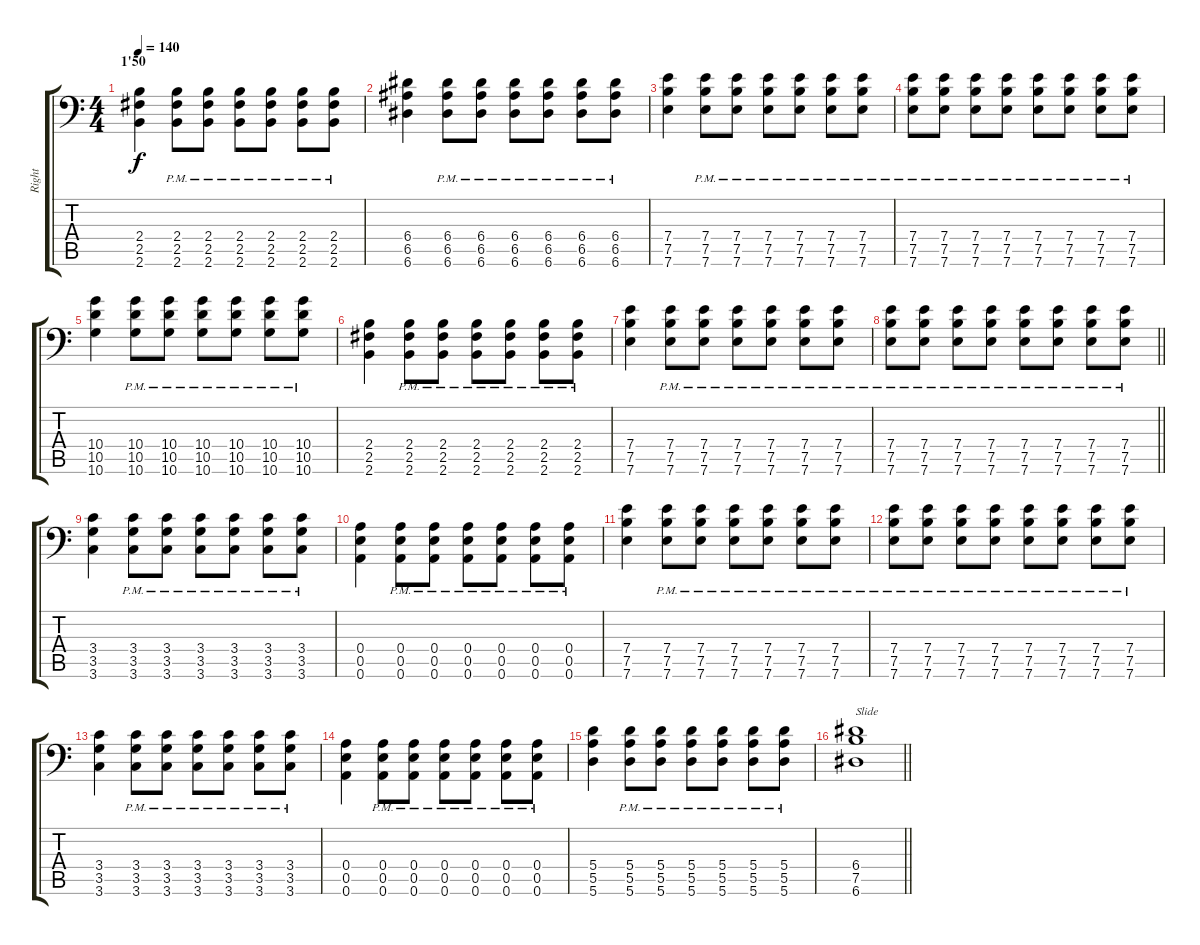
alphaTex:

\track ("Right" "Right") {instrument distortionguitar}
\staff {score tabs}
\tuning (B3 Gb3 D3 A2 E2 A1) {hide}
\ts (4 4)
\section ("" "1'50")
\tempo 140
\clef f4
\ks c
(2.4 2.5 2.6).4{dy f} (2.4{pm} 2.5{pm} 2.6{pm}).8 (2.4{pm} 2.5{pm} 2.6{pm}).8 (2.4{pm} 2.5{pm} 2.6{pm}).8 (2.4{pm} 2.5{pm} 2.6{pm}).8 (2.4{pm} 2.5{pm} 2.6{pm}).8 (2.4{pm} 2.5{pm} 2.6{pm}).8 |
(6.4 6.5 6.6).4 (6.4{pm} 6.5{pm} 6.6{pm}).8 (6.4{pm} 6.5{pm} 6.6{pm}).8 (6.4{pm} 6.5{pm} 6.6).8 (6.4{pm} 6.5{pm} 6.6{pm}).8 (6.4{pm} 6.5{pm} 6.6{pm}).8 (6.4{pm} 6.5{pm} 6.6{pm}).8 |
(7.4 7.5 7.6).4 (7.4{pm} 7.5{pm} 7.6{pm}).8 (7.4{pm} 7.5{pm} 7.6{pm}).8 (7.4{pm} 7.5{pm} 7.6{pm}).8 (7.4{pm} 7.5{pm} 7.6{pm}).8 (7.4{pm} 7.5{pm} 7.6{pm}).8 (7.4{pm} 7.5{pm} 7.6{pm}).8 |
(7.4{pm} 7.5{pm} 7.6{pm}).8 (7.4{pm} 7.5{pm} 7.6{pm}).8 (7.4{pm} 7.5{pm} 7.6{pm}).8 (7.4{pm} 7.5{pm} 7.6{pm}).8 (7.4{pm} 7.5{pm} 7.6{pm}).8 (7.4{pm} 7.5{pm} 7.6{pm}).8 (7.4{pm} 7.5{pm} 7.6{pm}).8 (7.4{pm} 7.5{pm} 7.6{pm}).8 |
(10.4 10.5 10.6).4 (10.4{pm} 10.5{pm} 10.6{pm}).8 (10.4{pm} 10.5{pm} 10.6{pm}).8 (10.4{pm} 10.5{pm} 10.6{pm}).8 (10.4{pm} 10.5{pm} 10.6{pm}).8 (10.4{pm} 10.5{pm} 10.6{pm}).8 (10.4{pm} 10.5{pm} 10.6{pm}).8 |
(2.4 2.5 2.6).4 (2.4{pm} 2.5{pm} 2.6{pm}).8 (2.4{pm} 2.5{pm} 2.6{pm}).8 (2.4{pm} 2.5{pm} 2.6{pm}).8 (2.4{pm} 2.5{pm} 2.6{pm}).8 (2.4{pm} 2.5{pm} 2.6{pm}).8 (2.4{pm} 2.5{pm} 2.6{pm}).8 |
(7.4 7.5 7.6).4 (7.4{pm} 7.5{pm} 7.6{pm}).8 (7.4{pm} 7.5{pm} 7.6{pm}).8 (7.4{pm} 7.5{pm} 7.6{pm}).8 (7.4{pm} 7.5{pm} 7.6{pm}).8 (7.4{pm} 7.5{pm} 7.6{pm}).8 (7.4{pm} 7.5{pm} 7.6{pm}).8 |
\barLineRight lightlight
(7.4{pm} 7.5{pm} 7.6{pm}).8 (7.4{pm} 7.5{pm} 7.6{pm}).8 (7.4{pm} 7.5{pm} 7.6{pm}).8 (7.4{pm} 7.5{pm} 7.6{pm}).8 (7.4{pm} 7.5{pm} 7.6{pm}).8 (7.4{pm} 7.5{pm} 7.6{pm}).8 (7.4{pm} 7.5{pm} 7.6{pm}).8 (7.4{pm} 7.5{pm} 7.6{pm}).8 |
(3.4 3.5 3.6).4 (3.4{pm} 3.5{pm} 3.6{pm}).8 (3.4{pm} 3.5{pm} 3.6{pm}).8 (3.4{pm} 3.5{pm} 3.6{pm}).8 (3.4{pm} 3.5{pm} 3.6{pm}).8 (3.4{pm} 3.5{pm} 3.6{pm}).8 (3.4{pm} 3.5{pm} 3.6{pm}).8 |
(0.4 0.5 0.6).4 (0.4{pm} 0.5{pm} 0.6{pm}).8 (0.4{pm} 0.5{pm} 0.6{pm}).8 (0.4{pm} 0.5{pm} 0.6{pm}).8 (0.4{pm} 0.5{pm} 0.6{pm}).8 (0.4{pm} 0.5{pm} 0.6{pm}).8 (0.4{pm} 0.5{pm} 0.6{pm}).8 |
(7.4 7.5 7.6).4 (7.4{pm} 7.5{pm} 7.6{pm}).8 (7.4{pm} 7.5{pm} 7.6{pm}).8 (7.4{pm} 7.5{pm} 7.6{pm}).8 (7.4{pm} 7.5{pm} 7.6{pm}).8 (7.4{pm} 7.5{pm} 7.6{pm}).8 (7.4{pm} 7.5{pm} 7.6{pm}).8 |
(7.4{pm} 7.5{pm} 7.6{pm}).8 (7.4{pm} 7.5{pm} 7.6{pm}).8 (7.4{pm} 7.5{pm} 7.6{pm}).8 (7.4{pm} 7.5{pm} 7.6{pm}).8 (7.4{pm} 7.5{pm} 7.6{pm}).8 (7.4{pm} 7.5{pm} 7.6{pm}).8 (7.4{pm} 7.5{pm} 7.6{pm}).8 (7.4{pm} 7.5{pm} 7.6{pm}).8 |
(3.4 3.5 3.6).4 (3.4{pm} 3.5{pm} 3.6{pm}).8 (3.4{pm} 3.5{pm} 3.6{pm}).8 (3.4{pm} 3.5{pm} 3.6{pm}).8 (3.4{pm} 3.5{pm} 3.6{pm}).8 (3.4{pm} 3.5{pm} 3.6{pm}).8 (3.4{pm} 3.5{pm} 3.6{pm}).8 |
(0.4 0.5 0.6).4 (0.4{pm} 0.5{pm} 0.6{pm}).8 (0.4{pm} 0.5{pm} 0.6{pm}).8 (0.4{pm} 0.5{pm} 0.6{pm}).8 (0.4{pm} 0.5{pm} 0.6{pm}).8 (0.4{pm} 0.5{pm} 0.6{pm}).8 (0.4{pm} 0.5{pm} 0.6{pm}).8 |
(5.4 5.5 5.6).4 (5.4{pm} 5.5{pm} 5.6{pm}).8 (5.4{pm} 5.5{pm} 5.6{pm}).8 (5.4{pm} 5.5{pm} 5.6{pm}).8 (5.4{pm} 5.5{pm} 5.6{pm}).8 (5.4{pm} 5.5{pm} 5.6{pm}).8 (5.4{pm} 5.5{pm} 5.6{pm}).8 |
\barLineRight lightlight
(6.4 7.5 6.6).1{txt "Slide"}
